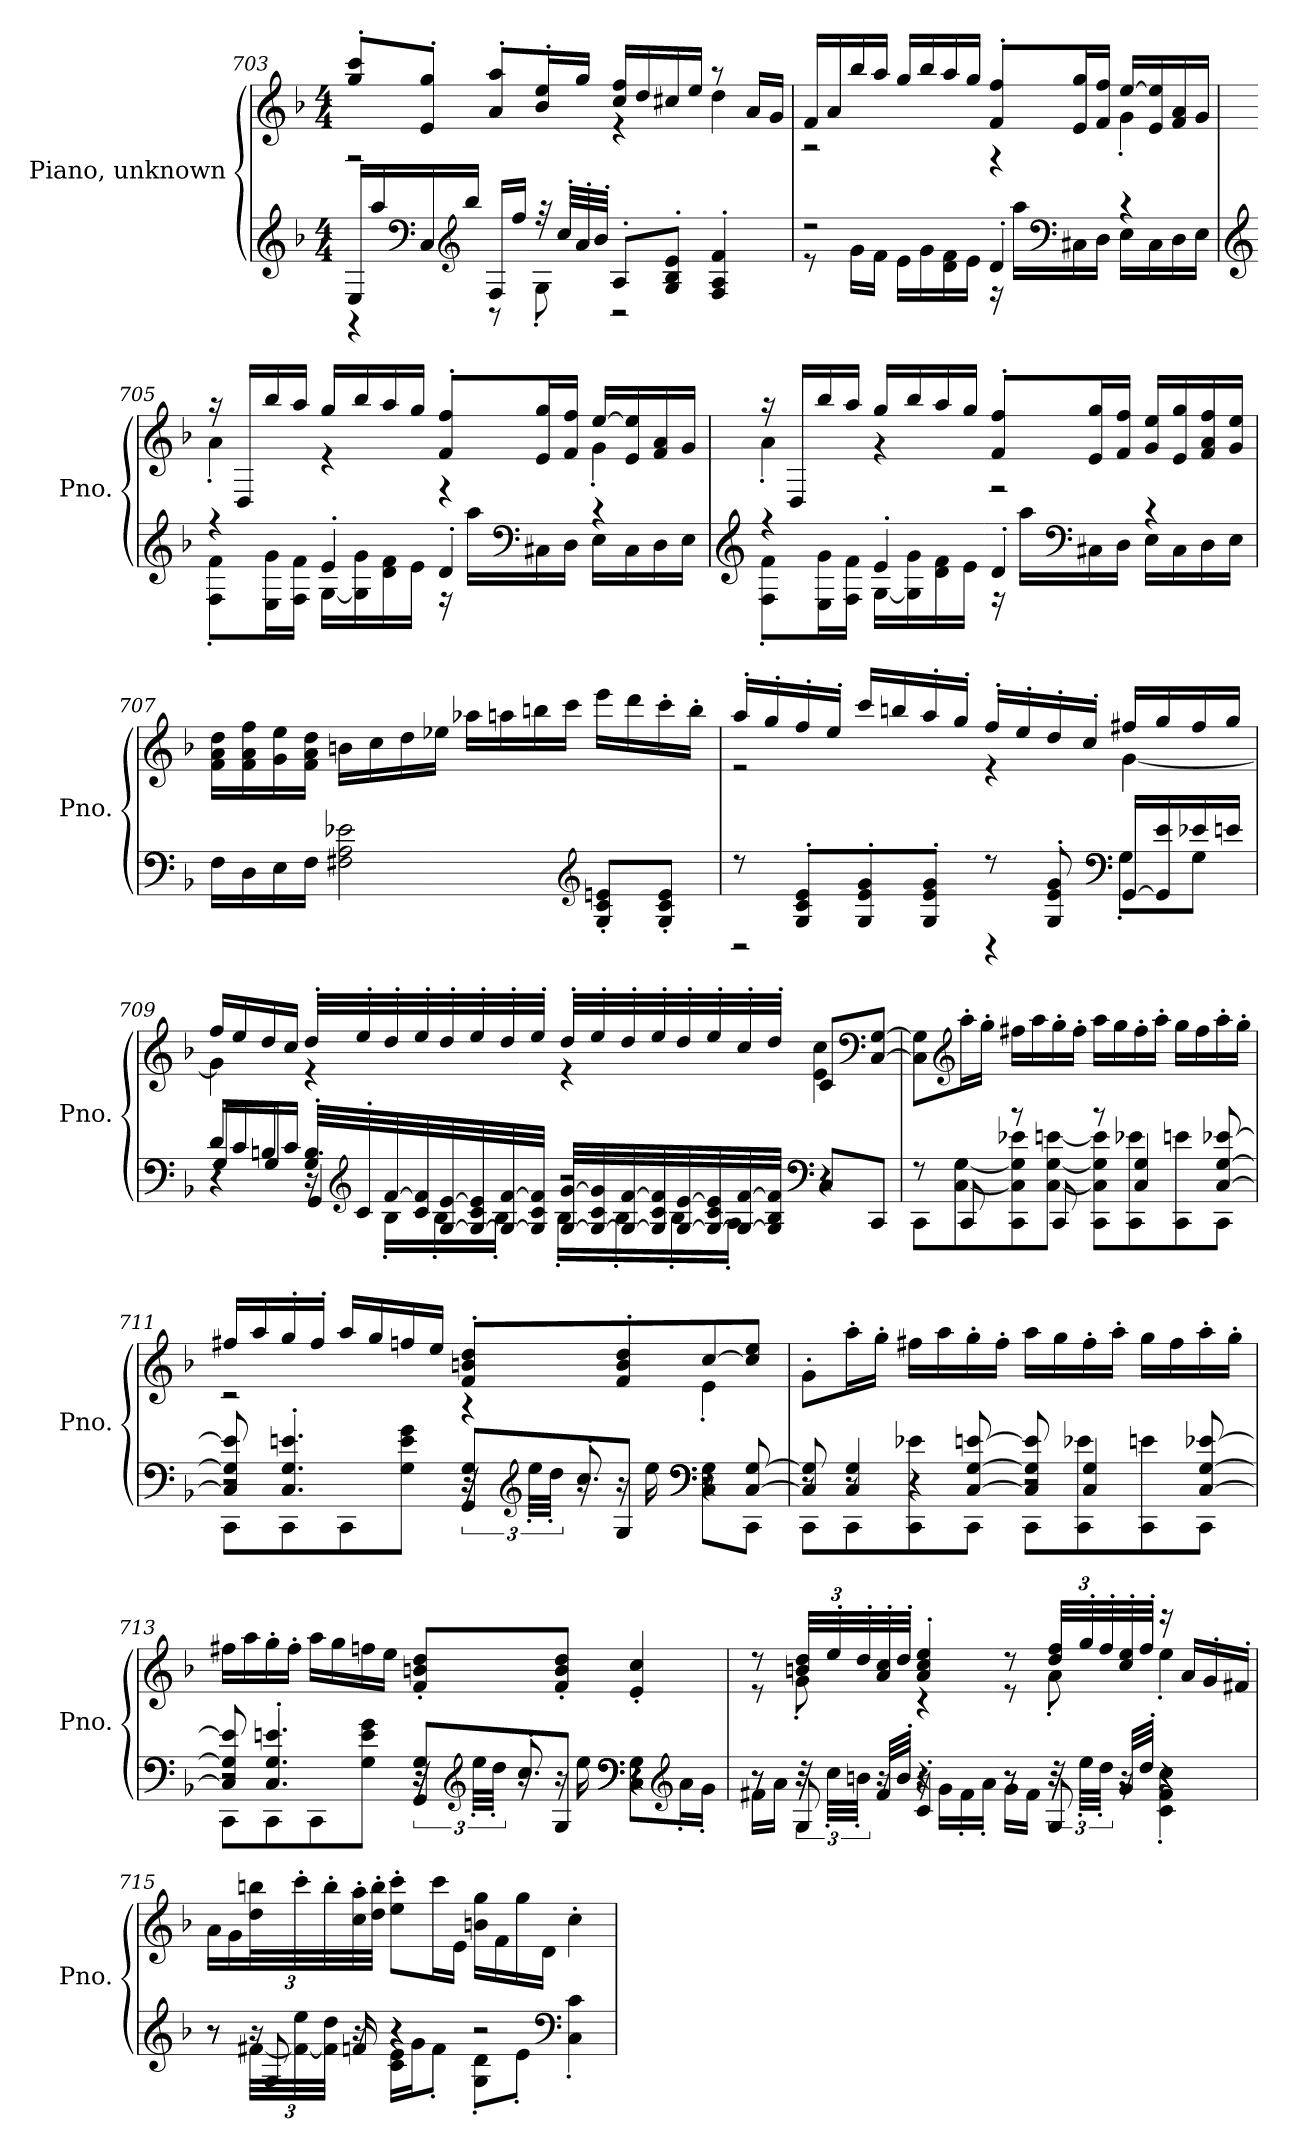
**kern	**kern
*part1	*part1
*staff2	*staff1
*I"Piano, unknown	*
*I'Pno.	*
*clefG2	*clefG2
*k[b-]	*k[b-]
*M4/4	*M4/4
=703	=703
*^	*^
16E/LL	4r	8gg/' 8ccc/'L	2r
16aa/	.	.	.
*clefF4	*	*	*
16C/	.	8e/' 8gg/'J	.
*clefG2	*	*	*
16bb-/JJ	.	.	.
16F/LL	8r	8a/' 8aa/'L	.
16ff/JJ	.	.	.
32r	8G'\	16b-/' 16ee/'L	.
32cc'/LLL	.	.	.
32a'/	.	16gg/JJ	.
32b-'/JJJ	.	.	.
8A'/L	2r	16cc/ 16ff/LL	4r
.	.	16dd/	.
8G/' 8B-/' 8e/'J	.	16cc#X/	.
.	.	16ee/JJ	.
4F/' 4A/' 4f/'	.	8r	4dd\
.	.	16a/LL	.
.	.	16g/JJ	.
!!LO:LB:g=z	!!
=704	=704	=704	=704
2r	8r	16f/LL	2r
.	.	16a/	.
.	16g\LL	16bb-/	.
.	16f\JJ	16aa/JJ	.
.	16e\LL	16gg/LL	.
.	16g\	16bb-/	.
.	16d\ 16f\	16aa/	.
.	16e\JJ	16gg/JJ	.
4d'/	16r	8f/' 8ff/'L	4r
.	16aa\LL	.	.
*clefF4	*	*	*
.	16C#X\	16e/ 16gg/L	.
.	16D\JJ	16f/ 16ff/JJ	.
4r	16E\LL	[16ee/LL	4g'\
.	16C#\	16e/ 16ee/]	.
.	16D\	16f/ 16a/	.
.	16E\JJ	16g/JJ	.
=705	=705	=705	=705
*clefG2	*	*	*
4r	8F\' 8f\'L	16r	4a'\
.	.	16D/LL	.
.	16E\ 16g\L	16bb-/	.
.	16F\ 16f\JJ	16aa/JJ	.
4e'/	[16G\LL	16gg/LL	4r
.	16G\] 16g\	16bb-/	.
.	16d\ 16f\	16aa/	.
.	16e\JJ	16gg/JJ	.
4d'/	16r	8f/' 8ff/'L	4r
.	16aa\LL	.	.
*clefF4	*	*	*
.	16C#X\	16e/ 16gg/L	.
.	16D\JJ	16f/ 16ff/JJ	.
4r	16E\LL	[16ee/LL	4g'\
.	16C#\	16e/ 16ee/]	.
.	16D\	16f/ 16a/	.
.	16E\JJ	16g/JJ	.
!!LO:LB:g=z	!!
=706	=706	=706	=706
*clefG2	*	*	*
4r	8F\' 8f\'L	16r	4a'\
.	.	16D/LL	.
.	16E\ 16g\L	16bb-/	.
.	16F\ 16f\JJ	16aa/JJ	.
4e'/	[16G\LL	16gg/LL	4r
.	16G\] 16g\	16bb-/	.
.	16d\ 16f\	16aa/	.
.	16e\JJ	16gg/JJ	.
4d'/	16r	8f/' 8ff/'L	2r
.	16aa\LL	.	.
*clefF4	*	*	*
.	16C#X\	16e/ 16gg/L	.
.	16D\JJ	16f/ 16ff/JJ	.
4r	16E\LL	16g/ 16ee/LL	.
.	16C#\	16e/ 16gg/	.
.	16D\	16f/ 16a/ 16ff/	.
.	16E\JJ	16g/ 16ee/JJ	.
*v	*v	*	*
*	*v	*v
=707	=707
16F\LL	16f\ 16a\ 16dd\LL
16D\	16f\ 16a\ 16ff\
16E\	16g\ 16ee\
16F\JJ	16f\ 16a\ 16dd\JJ
2F#X\ 2A\ 2e-X\	16bn\LL
.	16cc\
.	16dd\
.	16ee-X\JJ
.	16aa-X\LL
.	16aan\
.	16bbn\
.	16ccc\JJ
*clefG2	*
8G/' 8c/' 8en/'L	16eee\LL
.	16ddd\
8G/' 8c/' 8e/'J	16ccc'\
.	16bb'\JJ
!!LO:LB:g=z
=708	=708
*^	*^
8r	2r	16aa'/LL	2r
.	.	16gg'/	.
8G/' 8c/' 8e/'L	.	16ff'/	.
.	.	16ee'/JJ	.
8G/' 8e/' 8g/'	.	16ccc/LL	.
.	.	16bbn/	.
8G/' 8e/' 8g/'J	.	16aa'/	.
.	.	16gg'/JJ	.
8r	4r	16ff'/LL	4r
.	.	16ee'/	.
8G/' 8e/' 8g/'	.	16dd'/	.
.	.	16cc'/JJ	.
*clefF4	*	*	*
[16GG/LL	8G'\L	16ff#X/LL	[4g\
16GG/] 16e/	.	16gg/	.
16e-X/	8G\J	16ff#/	.
16en/JJ	.	16gg/JJ	.
!!LO:LB:g=z	!!
=709	=709	=709	=709
*	*^	*	*
16d/LL	4r	8G/L	16ff/LL	4g\]
16c/	.	.	16ee/	.
16Bn/	.	8G/J	16dd/	.
16c/JJ	.	.	16cc/JJ	.
32G/' 32B/'LLL	16r	4GG'/	32dd'/LLL	4r
*clefG2	*	*	*	*
32c'/	.	.	32ee'/	.
[32f/	16B'\LL	.	32dd'/	.
32c/ 32f/]	.	.	32ee'/	.
[32G/ [32e/	16B'\	.	32dd'/	.
32G/_ 32c/ 32e/]	.	.	32ee'/	.
32G/_ [32f/	16B'\JJ	.	32dd'/	.
32G/] 32c/ 32f/]JJJ	.	.	32ee'/JJJ	.
[32G/ [32g/LLL	16B'\LL	2r	32dd'/LLL	4r
32G/_ 32c/ 32g/]	.	.	32ee'/	.
32G/_ [32f/	16B'\	.	32dd'/	.
32G/] 32c/ 32f/]	.	.	32ee'/	.
[32G/ [32e/	16B'\	.	32dd'/	.
32G/_ 32c/ 32e/]	.	.	32ee'/	.
32G/_ [32f/	16A'\JJ	.	32cc'/	.
32G/] 32B/ 32f/]JJJ	.	.	32dd'/JJJ	.
*clefF4	*	*	*	*
8C/L	4r	.	8c/L	4e\ 4cc\
*	*	*	*clefF4	*
8CC/J	.	.	[8C/ [8G/J	.
*	*v	*v	*	*
*	*	*v	*v
!!LO:LB:g=z
=710	=710	=710
8r	8CC\L	8C\] 8G\]L
*	*	*clefG2
8CC/	[8C\ [8G\	16aa'\L
.	.	16gg'\JJ
8r	8CC\ 8C\] 8G\] 8e-X\	16ff#X\LL
.	.	16aa\
8CC/	[8C\ [8G\ [8en\J	16gg'\
.	.	16ff#'\JJ
8r	8CC\ 8C\] 8G\] 8e\]L	16aa\LL
.	.	16gg\
4C/ 4G/	8CC\ 8e-X\	16ff#'\
.	.	16aa'\JJ
.	8CC\ 8en\	16gg\LL
.	.	16ff#\
[8C/ [8G/ [8e-X/	8CC\J	16aa'\
.	.	16gg'\JJ
=711	=711	=711
*	*^	*^
8C/] 8G/] 8e-/]	8CC\L	2r	16ff#X/LL	2r
.	.	.	16aa/	.
4.C/' 4.G/' 4.en/'	8CC\	.	16gg'/	.
.	.	.	16ff#'/JJ	.
.	8CC\	.	16aa/LL	.
.	.	.	16gg/	.
.	8G\ 8e\ 8g\J	.	16ffn/	.
.	.	.	16ee/JJ	.
16r	48r	8GG/ 8G/L	8f/' 8bn/' 8dd/'L	4r
*clefG2	*	*	*	*
.	48ee'\LLL	.	.	.
.	48dd'\JJJ	.	.	.
8.cc'/	16r	.	.	.
.	16r	8G/J	8f/' 8b/' 8dd/'	.
.	16ee\	.	.	.
*clefF4	*	*	*	*
4r	8C\ 8G\L	8r	[8cc/	4e'\
.	8CC\J	[8C/ [8G/	8cc/] 8ee/J	.
*	*	*	*v	*v
!!LO:PB:g=z
=712	=712	=712	=712
8r	8CC\L	8C/] 8G/]	8g'\L
4C/ 4G/	8CC\	8r	16aa'\L
.	.	.	16gg'\JJ
.	8CC\ 8e-X\	4r	16ff#X\LL
.	.	.	16aa\
[8C/ [8G/ [8en/	8CC\J	.	16gg'\
.	.	.	16ff#'\JJ
8C/] 8G/] 8e/]	8CC\L	2r	16aa\LL
.	.	.	16gg\
4C/ 4G/	8CC\ 8e-X\	.	16ff#'\
.	.	.	16aa'\JJ
.	8CC\ 8en\	.	16gg\LL
.	.	.	16ff#\
[8C/ [8G/ [8e-X/	8CC\J	.	16aa'\
.	.	.	16gg'\JJ
=713	=713	=713	=713
8C/] 8G/] 8e-/]	8CC\L	2r	16ff#X\LL
.	.	.	16aa\
4.C/' 4.G/' 4.en/'	8CC\	.	16gg'\
.	.	.	16ff#'\JJ
.	8CC\	.	16aa\LL
.	.	.	16gg\
.	8G\ 8e\ 8g\J	.	16ffn\
.	.	.	16ee\JJ
16r	48r	8GG/ 8G/L	8f/' 8bn/' 8dd/'L
*clefG2	*	*	*
.	48ee'\LLL	.	.
.	48dd'\JJJ	.	.
8.cc'/	16r	.	.
.	16r	8G/J	8f/' 8b/' 8dd/'J
.	16ee\	.	.
*clefF4	*	*	*
4r	8C\ 8G\L	4r	4e/' 4cc/'
*clefG2	*	*	*
.	16a'\L	.	.
.	16g'\JJ	.	.
!!LO:LB:g=z
=714	=714	=714	=714
*	*	*	*^
8r	16f#X\LL	8r	8r	8r
.	16a\JJ	.	.	.
*	*	*	*Xbrackettup	*
16r	48r	8G/	48bn/ 48dd/LLL	8g'\
.	48cc'\LLL	.	48ee'/	.
.	48bn'\JJJ	.	48dd'/	.
32f#/LLL	16r	.	32a/' 32cc/'	.
32b'/JJJ	.	.	32dd'/JJJ	.
4r	16r	4c'/	4a/' 4cc/' 4ee/'	4r
.	16g\LL	.	.	.
.	16f#'\	.	.	.
.	16a'\JJ	.	.	.
8r	16g\LL	8r	8r	8r
.	16f#\JJ	.	.	.
16r	48r	8G/	48dd/ 48ff/LLL	8a'\
.	48ee'\LLL	.	48gg'/	.
.	48dd'\JJJ	.	48ff'/	.
32g/LLL	16r	.	32cc/' 32ee/'	.
32dd'/JJJ	.	.	32ff'/JJJ	.
4r	4c\' 4f#\' 4cc\'	4r	16r	4ee'\
.	.	.	16a/LL	.
.	.	.	16g'/	.
.	.	.	16f#X'/JJ	.
*	*	*	*v	*v
=715	=715	=715	=715
8r	8r	8r	16a\LL
.	.	.	16g\
*	*Xbrackettup	*	*
16r	[48f#X\LLL	8G/	48dd\ 48bbn\L
.	48f#\_ 48ee\	.	48ccc'\
.	48f#\] 48dd\JJJ	.	48bb'\
16fn/	16r	.	32cc\' 32aa\'
.	.	.	32dd\' 32bb\'JJJ
4r	16c\ 16e\LL	4r	8ee\' 8ccc\'L
.	16g\J	.	.
.	8f'\J	.	16ccc\L
.	.	.	16e\JJ
2r	8G\' 8d\'L	2r	16bn\ 16gg\LL
.	.	.	16f\
.	8e'\J	.	16gg\
.	.	.	16d\JJ
*clefF4	*	*	*
.	4C\' 4c\'	.	4cc'\
*v	*v	*v	*
=	=
*-	*-
